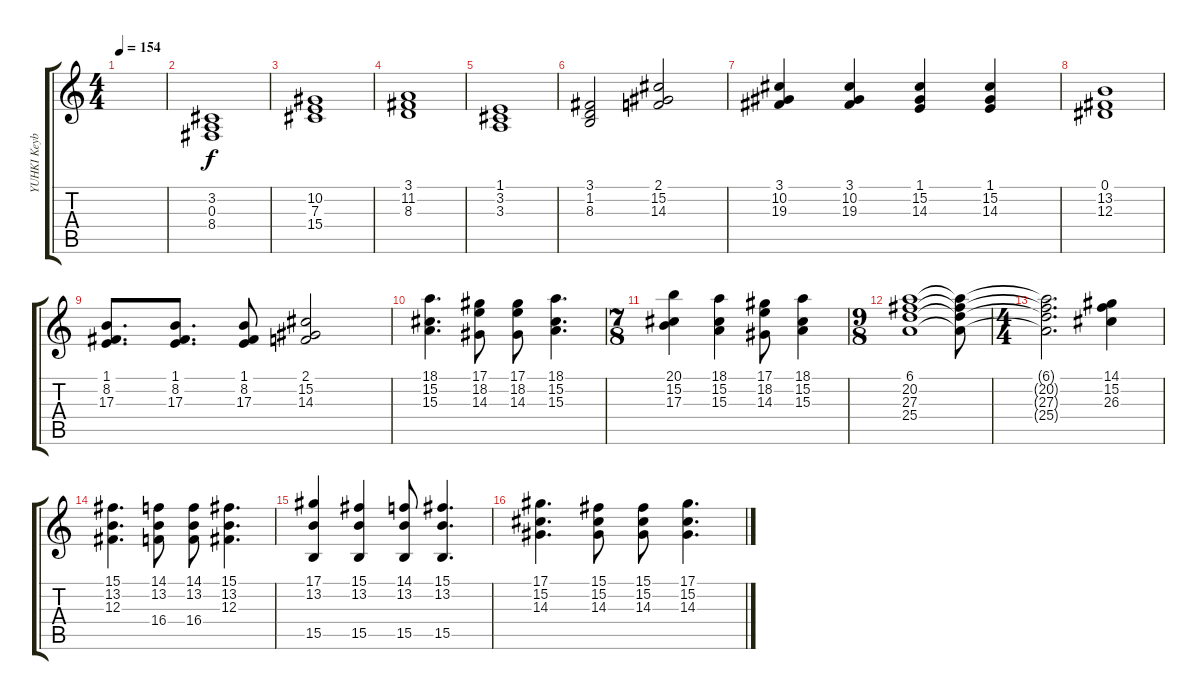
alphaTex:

\track ("YUHKI Keyboard I" "YUHKI Keyb") {instrument stringensemble1}
\staff {score tabs}
\tuning (Eb4 Bb3 Gb3 Db3 Ab2 Eb2) {hide}
\ts (4 4)
\tempo 154
\clef g2
\ks c
|
(3.2 0.3 8.4).1 |
(10.2 7.3 15.4).1 |
(3.1 11.2 8.3).1 |
(1.1 3.2 3.3).1 |
(3.1 1.2 8.3).2 (2.1 15.2 14.3).2 |
(3.1 10.2 19.3).4 (3.1 10.2 19.3).4 (1.1 15.2 14.3).4 (1.1 15.2 14.3).4 |
(0.1 13.2 12.3).1 |
(1.1 8.2 17.3).8{d} (1.1 8.2 17.3).8{d} (1.1 8.2 17.3).8 (2.1 15.2 14.3).2 |
(18.1 15.2 15.3).4{d} (17.1 18.2 14.3).8 (17.1 18.2 14.3).8 (18.1 15.2 15.3).4{d} |
\ts (7 8)
(20.1 15.2 17.3).4 (18.1 15.2 15.3).4 (17.1 18.2 14.3).8 (18.1 15.2 15.3).4 |
\ts (9 8)
(6.1 20.2 27.3 25.4).1 (6.1{t} 20.2{t} 27.3{t} 25.4{t}).8 |
\ts (4 4)
(6.1{t} 20.2{t} 27.3{t} 25.4{t}).2{d} (14.1 15.2 26.3).4 |
(15.1 13.2 12.3).4{d} (14.1 13.2 16.4).8 (14.1 13.2 16.4).8 (15.1 13.2 12.3).4{d} |
(17.1 13.2 15.5).4 (15.1 13.2 15.5).4 (14.1 13.2 15.5).8 (15.1 13.2 15.5).4{d} |
(17.1 15.2 14.3).4{d} (15.1 15.2 14.3).8 (15.1 15.2 14.3).8 (17.1 15.2 14.3).4{d}
